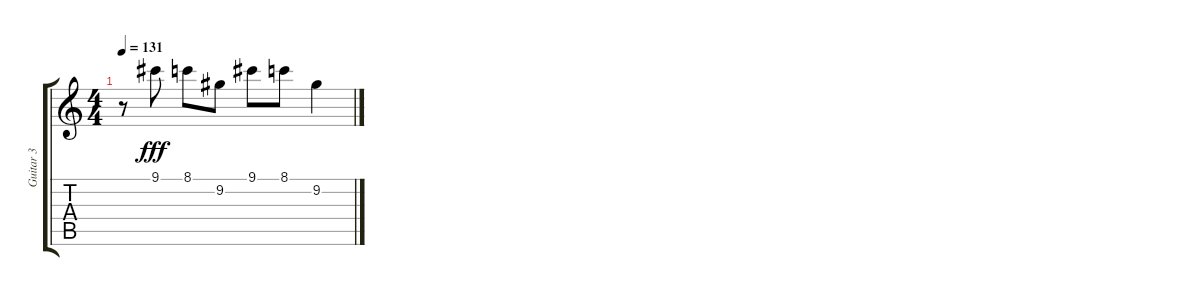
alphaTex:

\track ("Guitar 3" "Guitar 3") {instrument overdrivenguitar}
\staff {score tabs}
\tuning (E4 B3 G3 D3 A2 E2) {hide}
\ts (4 4)
\tempo 131
\clef g2
\ks c
r.8{dy fff} 9.1.8 8.1.8 9.2.8 9.1.8 8.1.8 9.2.4
